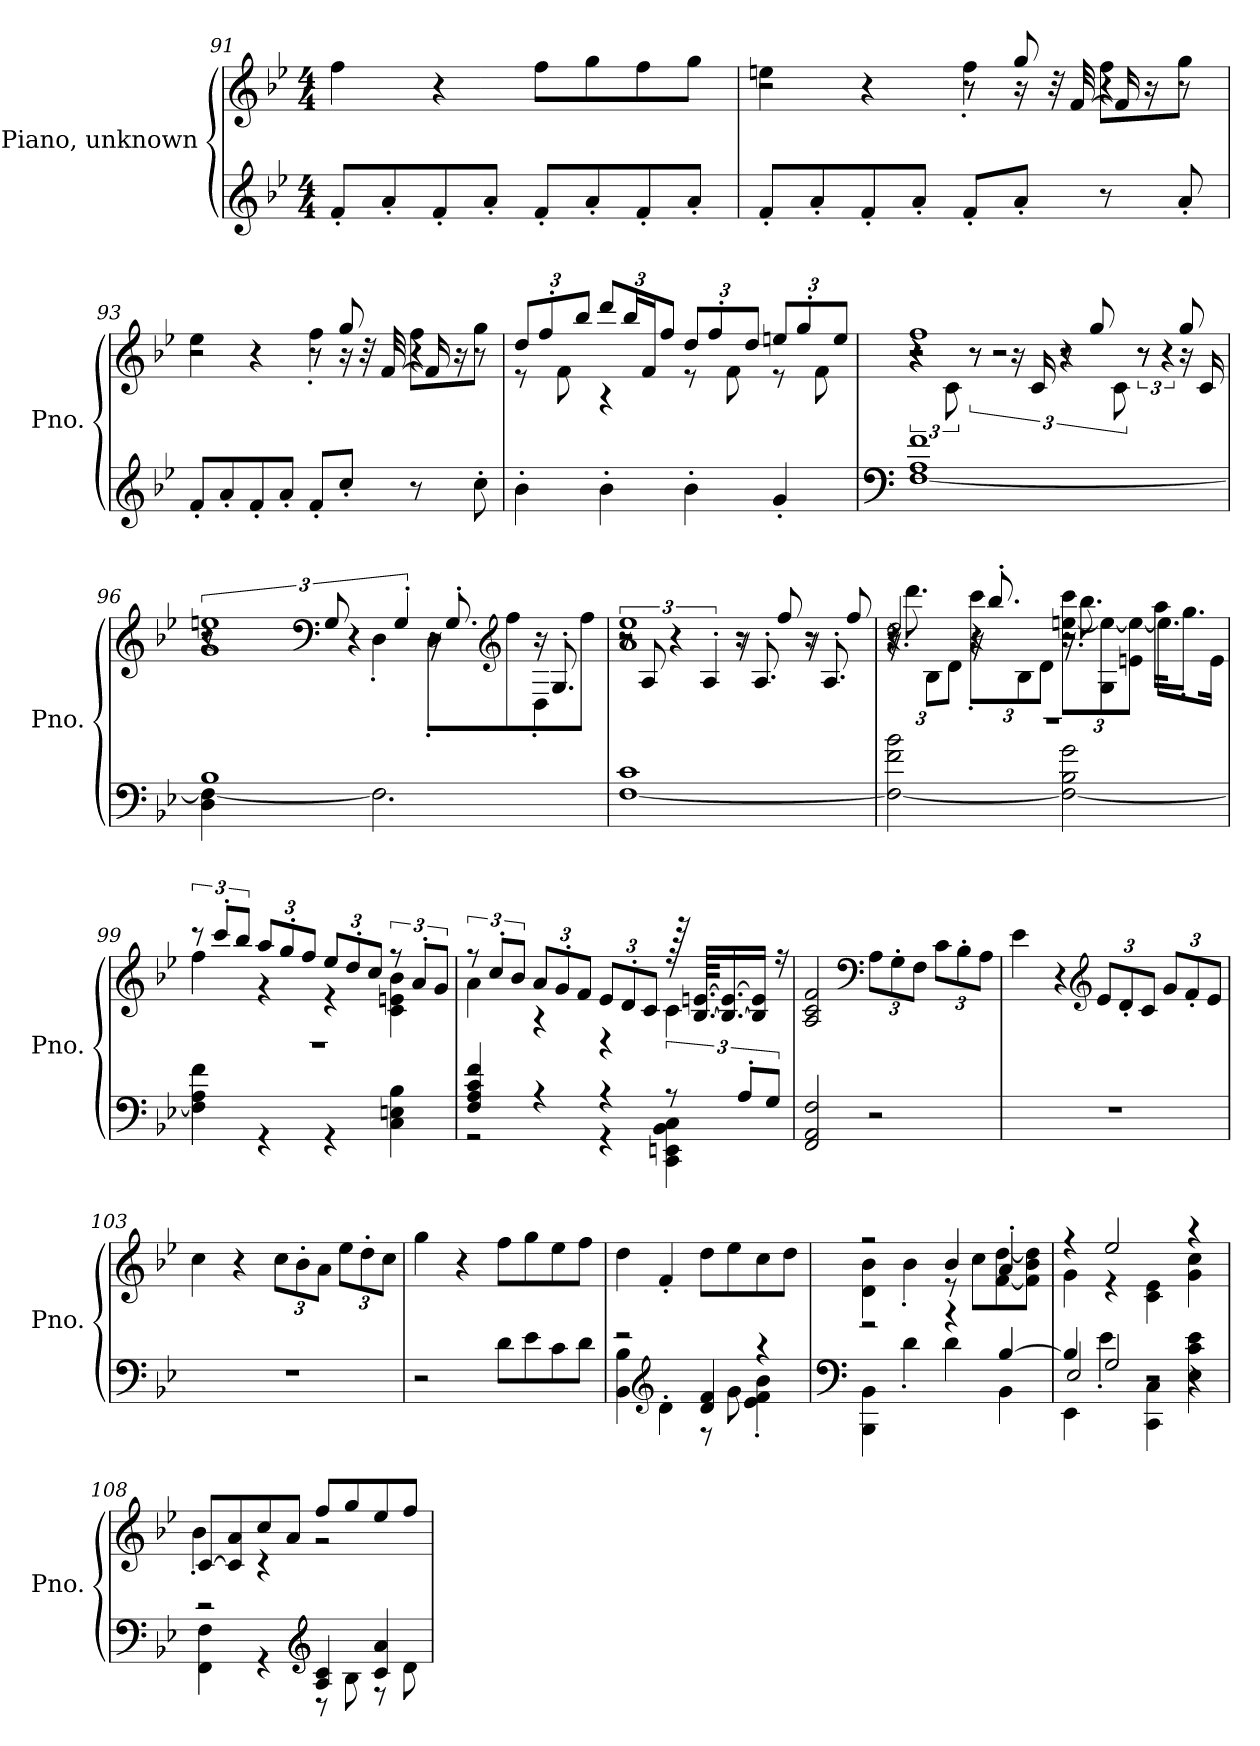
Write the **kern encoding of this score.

**kern	**kern
*part1	*part1
*staff2	*staff1
*I"Piano, unknown	*
*I'Pno.	*
!!LO:PB:g=z
*clefG2	*clefG2
*k[b-e-]	*k[b-e-]
*M4/4	*M4/4
=91	=91
8f'/L	4ff\
8a'/	.
8f'/	4r
8a'/J	.
8f'/L	8ff\L
8a'/	8gg\
8f'/	8ff\
8a'/J	8gg\J
=92	=92
*	*^
*	*	*^
8f'/L	2r	4een\	2r
8a'/	.	.	.
8f'/	.	4r	.
8a'/J	.	.	.
8f'/L	8r	4ff'\	8r
8a'/J	8gg/	.	16r
.	.	.	32r
.	.	.	[32f/
8r	4r	8ff\L	16f/]
.	.	.	16r
8a'/	.	8gg\J	8r
=93	=93	=93	=93
8f'/L	2r	4ee-\	2r
8a'/	.	.	.
8f'/	.	4r	.
8a'/J	.	.	.
8f'/L	8r	4ff'\	8r
8cc'/J	8gg/	.	16r
.	.	.	32r
.	.	.	[32f/
8r	4r	8ff\L	16f/]
.	.	.	16r
8cc'\	.	8gg\J	8r
*	*v	*v	*v
!!LO:LB:g=z
=94	=94
*	*Xbrackettup
*	*^
4b-'\	12dd/L	8r
.	12ff'/	.
.	.	8f\
.	12bb-/J	.
4b-'\	12ddd/L	4r
.	24bb-/L	.
.	24f/J	.
.	12ff/J	.
4b-'\	12dd/L	8r
.	12ff'/	.
.	.	8f\
.	12dd/J	.
4g'/	12een/L	8r
.	12gg'/	.
.	.	8f\
.	12ee/J	.
*	*v	*v
=95	=95
*clefF4	*
*^	*^
*	*	*	*^
*	*	*	*	*^
*	*	*	*	*	*brackettup
1A 1f	[1F	2r	1ff	4r	6r
.	.	.	.	.	12c\
.	.	.	.	8r	12r
.	.	.	.	.	3r
.	.	.	.	16r	.
.	.	.	.	16c/	.
.	.	4r	.	8r	.
.	.	.	.	8gg/	.
.	.	.	.	.	12c\
.	.	8r	.	8r	12r
.	.	.	.	.	6r
.	.	8gg/	.	16r	.
.	.	.	.	16c/	.
*	*	*	*	*v	*v
!!LO:LB:g=z
=96	=96	=96	=96	=96
1B-	4D\ 4F\_	1g 1een	4r	12r
*	*	*clefF4	*	*
.	.	.	.	12G/
.	.	.	.	6r
.	2.F\]	.	4D'\	.
.	.	.	.	6G'/
.	.	.	8D'\L	16r
.	.	.	.	8.G'/
*	*	*clefG2	*	*
.	.	.	8ff\	.
.	.	.	8D'\	16r
.	.	.	.	8.G'/
.	.	.	8ff\J	.
=97	=97	=97	=97	=97
1c	[1F	2r	1a 1ee-	12r
.	.	.	.	12A/
.	.	.	.	6r
.	.	.	.	6A'/
.	.	8r	.	16r
.	.	.	.	8.A'/
.	.	8ff/	.	.
.	.	8r	.	16r
.	.	.	.	8.A'/
.	.	8ff/	.	.
!!LO:LB:g=z
=98	=98	=98	=98	=98
*	*	*	*	*^
1r	2F\_ 2f\ 2b-\	4r	16r	2dd/	12r
.	.	.	8.ddd'\	.	.
.	.	.	.	.	12B-\L
.	.	.	.	.	12d\J
*	*	*	*Xbrackettup	*	*
.	.	16r	12ccc'\L	.	4r
.	.	8.bb-'/	.	.	.
.	.	.	12B-\	.	.
.	.	.	12d\J	.	.
.	2F\_ 2B-\ 2g\	2r	16r	2r	[12een\ 12ccc\L
.	.	.	8.bb-'\	.	.
.	.	.	.	.	12G\ 12ee\_
.	.	.	.	.	12en\ 12ee\_J
.	.	.	16aa\KL	.	8.ee\L]
.	.	.	8.gg'\J	.	.
.	.	.	.	.	16e\Jk
*	*	*v	*v	*v	*v
=99	=99	=99
*	*	*brackettup
*	*	*^
1r	4F\] 4A\ 4f\	12r	4ff\
.	.	12ccc'/L	.
.	.	12bb-/J	.
*	*	*Xbrackettup	*
.	4r	12aa/L	4r
.	.	12gg'/	.
.	.	12ff/J	.
.	4r	12ee-/L	4r
.	.	12dd'/	.
.	.	12cc/J	.
*	*	*brackettup	*
.	4C\ 4En\ 4B-\	12r	4c\ 4en\ 4b-\
.	.	12a'/L	.
.	.	12g/J	.
!!LO:LB:g=z	!!
=100	=100	=100	=100
4F/ 4A/ 4c/ 4f/	2r	12r	4a\
.	.	12cc'/L	.
.	.	12b-/J	.
*	*	*Xbrackettup	*
4r	.	12a/L	4r
.	.	12g'/	.
.	.	12f/J	.
4r	4r	12e-/L	4r
.	.	12d'/	.
.	.	12c/J	.
12r	4CC\ 4EEn\ 4BB-\ 4C\	128r	4c\
.	.	[64.B-/ [64.en/KKLL	.
.	.	16.B-/_ 16.e/_	.
12A'/L	.	.	.
.	.	16B-/] 16e/]JJ	.
12G/J	.	.	.
.	.	16r	.
*v	*v	*	*
*	*v	*v
=101	=101
2FF/ 2AA/ 2F/	2A/ 2c/ 2f/
*	*clefF4
2r	12A\L
.	12G'\
.	12F\J
.	12c\L
.	12B-'\
.	12A\J
=102	=102
1r	4e-\
.	4r
*	*clefG2
.	12e-/L
.	12d'/
.	12c/J
.	12g/L
.	12f'/
.	12e-/J
=103	=103
1r	4cc\
.	4r
.	12cc\L
.	12b-'\
.	12a\J
.	12ee-\L
.	12dd'\
.	12cc\J
!!LO:LB:g=z
=104	=104
2r	4gg\
.	4r
8d\L	8ff\L
8e-\	8gg\
8c\	8ee-\
8d\J	8ff\J
=105	=105
*^	*
2r	4BB-\ 4B-\	4dd\
*clefG2	*	*
.	4d'\	4f'/
4d/ 4f/	8r	8dd\L
.	8g\	8ee-\
4r	4e-\' 4f\' 4b-\'	8cc\
.	.	8dd\J
=106	=106	=106
*clefF4	*	*
*	*	*^
2r	4BBB-\ 4BB-\	2r	4d\ 4b-\
.	4d'\	.	4b-'\
4r	4d\	4b-/	8r
.	.	.	8cc\L
[4B-/	4BB-\	4a'/	[8f\ [8dd\
.	.	.	8f\] 8b-\ 8dd\]J
=107	=107	=107	=107
*	*^	*	*
4B-/]	4EE-\	2E-/	4r	4g\
2G/	4e-'\	.	2ee-/	4r
.	4CC\ 4C\	2r	.	4c\ 4e-\
4r	4E-\ 4c\ 4e-\	.	4r	4g\ 4cc\
*	*v	*v	*	*
=108	=108	=108	=108
2r	4FF\ 4F\	[8c/L	4b-'\
.	.	8c/] 8a/	.
.	4r	8cc/	4r
.	.	8a/J	.
*clefG2	*	*	*
4A/ 4c/	8r	8ff/L	2r
.	8B-\	8gg/	.
4c/ 4a/	8r	8ee-/	.
.	8d\	8ff/J	.
*v	*v	*	*
*	*v	*v
=	=
*-	*-
